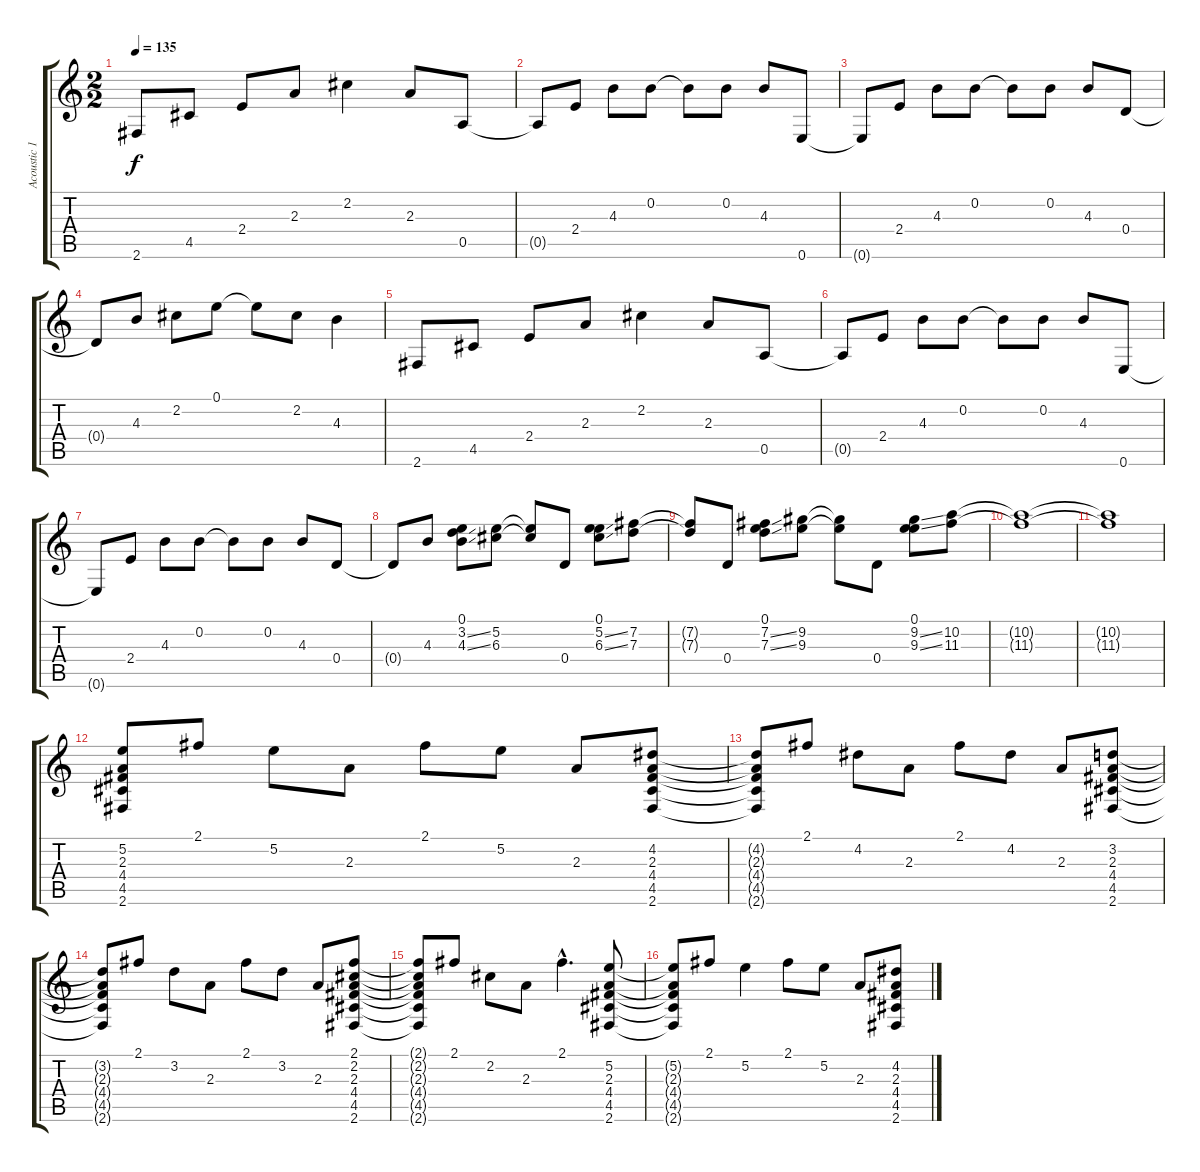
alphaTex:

\track ("Acoustic 1" "Acoustic 1") {instrument acousticguitarsteel}
\staff {score tabs}
\tuning (E4 B3 G3 D3 A2 E2) {hide}
\ts (2 2)
\tempo 135
\clef g2
\ks c
2.6.8{dy f} 4.5.8 2.4.8 2.3.8 2.2.4 2.3.8 0.5.8 |
0.5{t}.8 2.4.8 4.3.8 0.2.8 0.2{t}.8 0.2.8 4.3.8 0.6.8 |
0.6{t}.8 2.4.8 4.3.8 0.2.8 0.2{t}.8 0.2.8 4.3.8 0.4.8 |
0.4{t}.8 4.3.8 2.2.8 0.1.8 0.1{t}.8 2.2.8 4.3.4 |
2.6.8 4.5.8 2.4.8 2.3.8 2.2.4 2.3.8 0.5.8 |
0.5{t}.8 2.4.8 4.3.8 0.2.8 0.2{t}.8 0.2.8 4.3.8 0.6.8 |
0.6{t}.8 2.4.8 4.3.8 0.2.8 0.2{t}.8 0.2.8 4.3.8 0.4.8 |
0.4{t}.8 4.3.8 (0.1 3.2{ss} 4.3{ss}).8 (5.2 6.3).8 (5.2{t} 6.3{t}).8 0.4.8 (0.1 5.2{ss} 6.3{ss}).8 (7.2 7.3).8 |
(7.2{t} 7.3{t}).8 0.4.8 (0.1 7.2{ss} 7.3{ss}).8 (9.2 9.3).8 (9.2{t} 9.3{t}).8 0.4.8 (0.1 9.2{ss} 9.3{ss}).8 (10.2 11.3).8 |
(10.2{t} 11.3{t}).1 |
(10.2{t} 11.3{t}).1 |
(5.2 2.3 4.4 4.5 2.6).8 2.1.8 5.2.8 2.3.8 2.1.8 5.2.8 2.3.8 (4.2 2.3 4.4 4.5 2.6).8 |
(4.2{t} 2.3{t} 4.4{t} 4.5{t} 2.6{t}).8 2.1.8 4.2.8 2.3.8 2.1.8 4.2.8 2.3.8 (3.2 2.3 4.4 4.5 2.6).8 |
(3.2{t} 2.3{t} 4.4{t} 4.5{t} 2.6{t}).8 2.1.8 3.2.8 2.3.8 2.1.8 3.2.8 2.3.8 (2.1 2.2 2.3 4.4 4.5 2.6).8 |
(2.1{t} 2.2{t} 2.3{t} 4.4{t} 4.5{t} 2.6{t}).8 2.1.8 2.2.8 2.3.8 2.1{hac}.4{d} (5.2 2.3 4.4 4.5 2.6).8 |
(5.2{t} 2.3{t} 4.4{t} 4.5{t} 2.6{t}).8 2.1.8 5.2.4 2.1.8 5.2.8 2.3.8 (4.2 2.3 4.4 4.5 2.6).8
